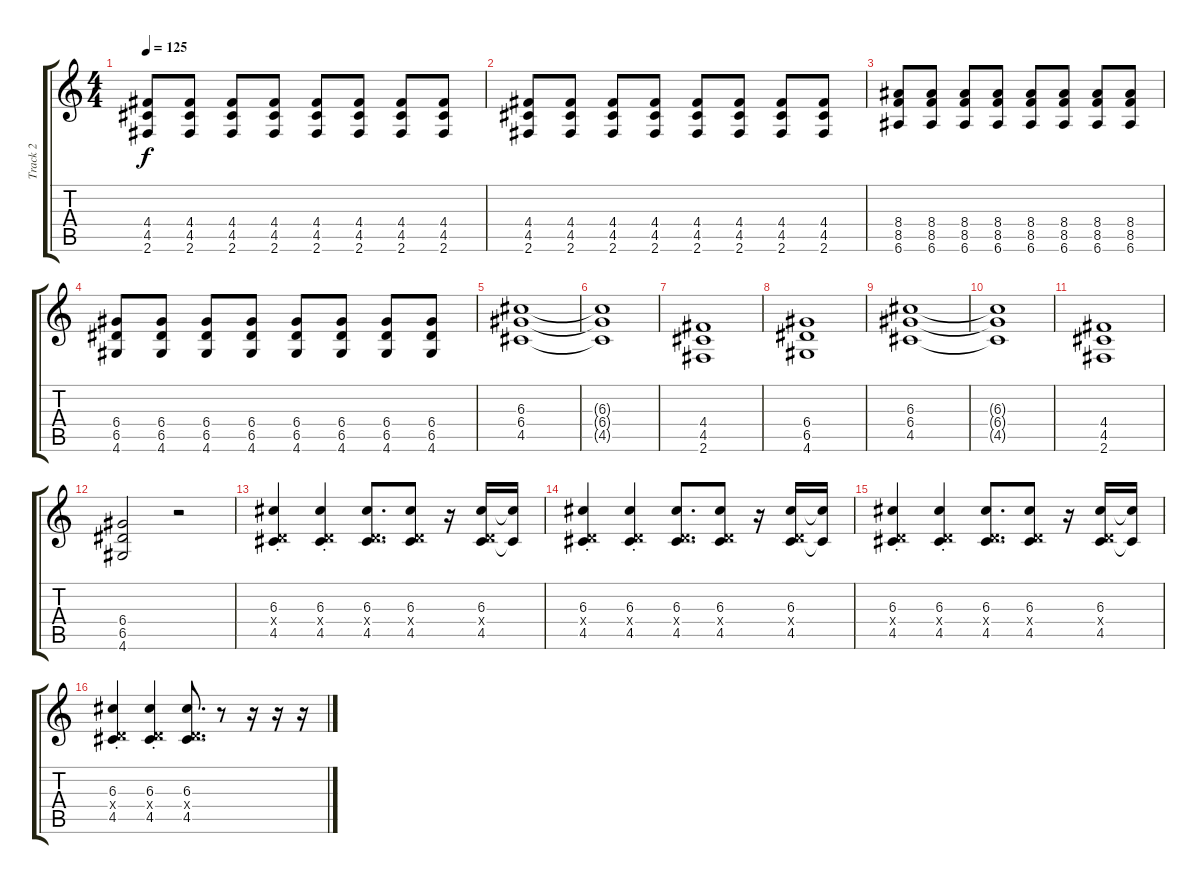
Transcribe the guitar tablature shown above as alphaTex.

\track ("Track 2" "Track 2") {instrument overdrivenguitar}
\staff {score tabs}
\tuning (E4 B3 G3 D3 A2 E2) {hide}
\ts (4 4)
\tempo 125
\clef g2
\ks c
(4.4 4.5 2.6).8{dy f} (4.4 4.5 2.6).8 (4.4 4.5 2.6).8 (4.4 4.5 2.6).8 (4.4 4.5 2.6).8 (4.4 4.5 2.6).8 (4.4 4.5 2.6).8 (4.4 4.5 2.6).8 |
(4.4 4.5 2.6).8 (4.4 4.5 2.6).8 (4.4 4.5 2.6).8 (4.4 4.5 2.6).8 (4.4 4.5 2.6).8 (4.4 4.5 2.6).8 (4.4 4.5 2.6).8 (4.4 4.5 2.6).8 |
(8.4 8.5 6.6).8 (8.4 8.5 6.6).8 (8.4 8.5 6.6).8 (8.4 8.5 6.6).8 (8.4 8.5 6.6).8 (8.4 8.5 6.6).8 (8.4 8.5 6.6).8 (8.4 8.5 6.6).8 |
(6.4 6.5 4.6).8 (6.4 6.5 4.6).8 (6.4 6.5 4.6).8 (6.4 6.5 4.6).8 (6.4 6.5 4.6).8 (6.4 6.5 4.6).8 (6.4 6.5 4.6).8 (6.4 6.5 4.6).8 |
(6.3 6.4 4.5).1 |
(6.3{t} 6.4{t} 4.5{t}).1 |
(4.4 4.5 2.6).1 |
(6.4 6.5 4.6).1 |
(6.3 6.4 4.5).1 |
(6.3{t} 6.4{t} 4.5{t}).1 |
(4.4 4.5 2.6).1 |
(6.4 6.5 4.6).2 r.2 |
(6.3{st} 0.4{x} 4.5{st}).4 (6.3{st} 0.4{x} 4.5{st}).4 (6.3 0.4{x} 4.5).8{d} (6.3 0.4{x} 4.5).8 r.16 (6.3 0.4{x} 4.5).16 (6.3{t} 4.5{t}).16 |
(6.3{st} 0.4{x} 4.5{st}).4 (6.3{st} 0.4{x} 4.5{st}).4 (6.3 0.4{x} 4.5).8{d} (6.3 0.4{x} 4.5).8 r.16 (6.3 0.4{x} 4.5).16 (6.3{t} 4.5{t}).16 |
(6.3{st} 0.4{x} 4.5{st}).4 (6.3{st} 0.4{x} 4.5{st}).4 (6.3 0.4{x} 4.5).8{d} (6.3 0.4{x} 4.5).8 r.16 (6.3 0.4{x} 4.5).16 (6.3{t} 4.5{t}).16 |
(6.3{st} 0.4{x} 4.5{st}).4 (6.3{st} 0.4{x} 4.5{st}).4 (6.3 0.4{x} 4.5).8{d} r.8 r.16 r.16 r.16
